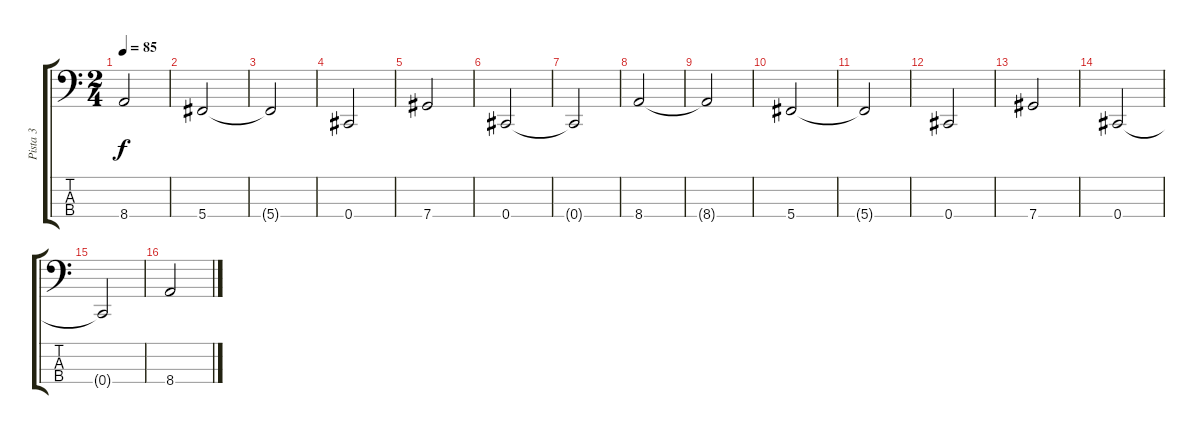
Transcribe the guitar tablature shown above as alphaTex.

\track ("Pista 3" "Pista 3") {instrument electricbasspick}
\staff {score tabs}
\tuning (E2 B1 Gb1 Db1) {hide}
\ts (2 4)
\tempo 85
\clef f4
\ks c
8.4{t}.2{dy f} |
5.4.2 |
5.4{t}.2 |
0.4.2 |
7.4.2 |
0.4.2 |
0.4{t}.2 |
8.4.2 |
8.4{t}.2 |
5.4.2 |
5.4{t}.2 |
0.4.2 |
7.4.2 |
0.4.2 |
0.4{t}.2 |
8.4.2
